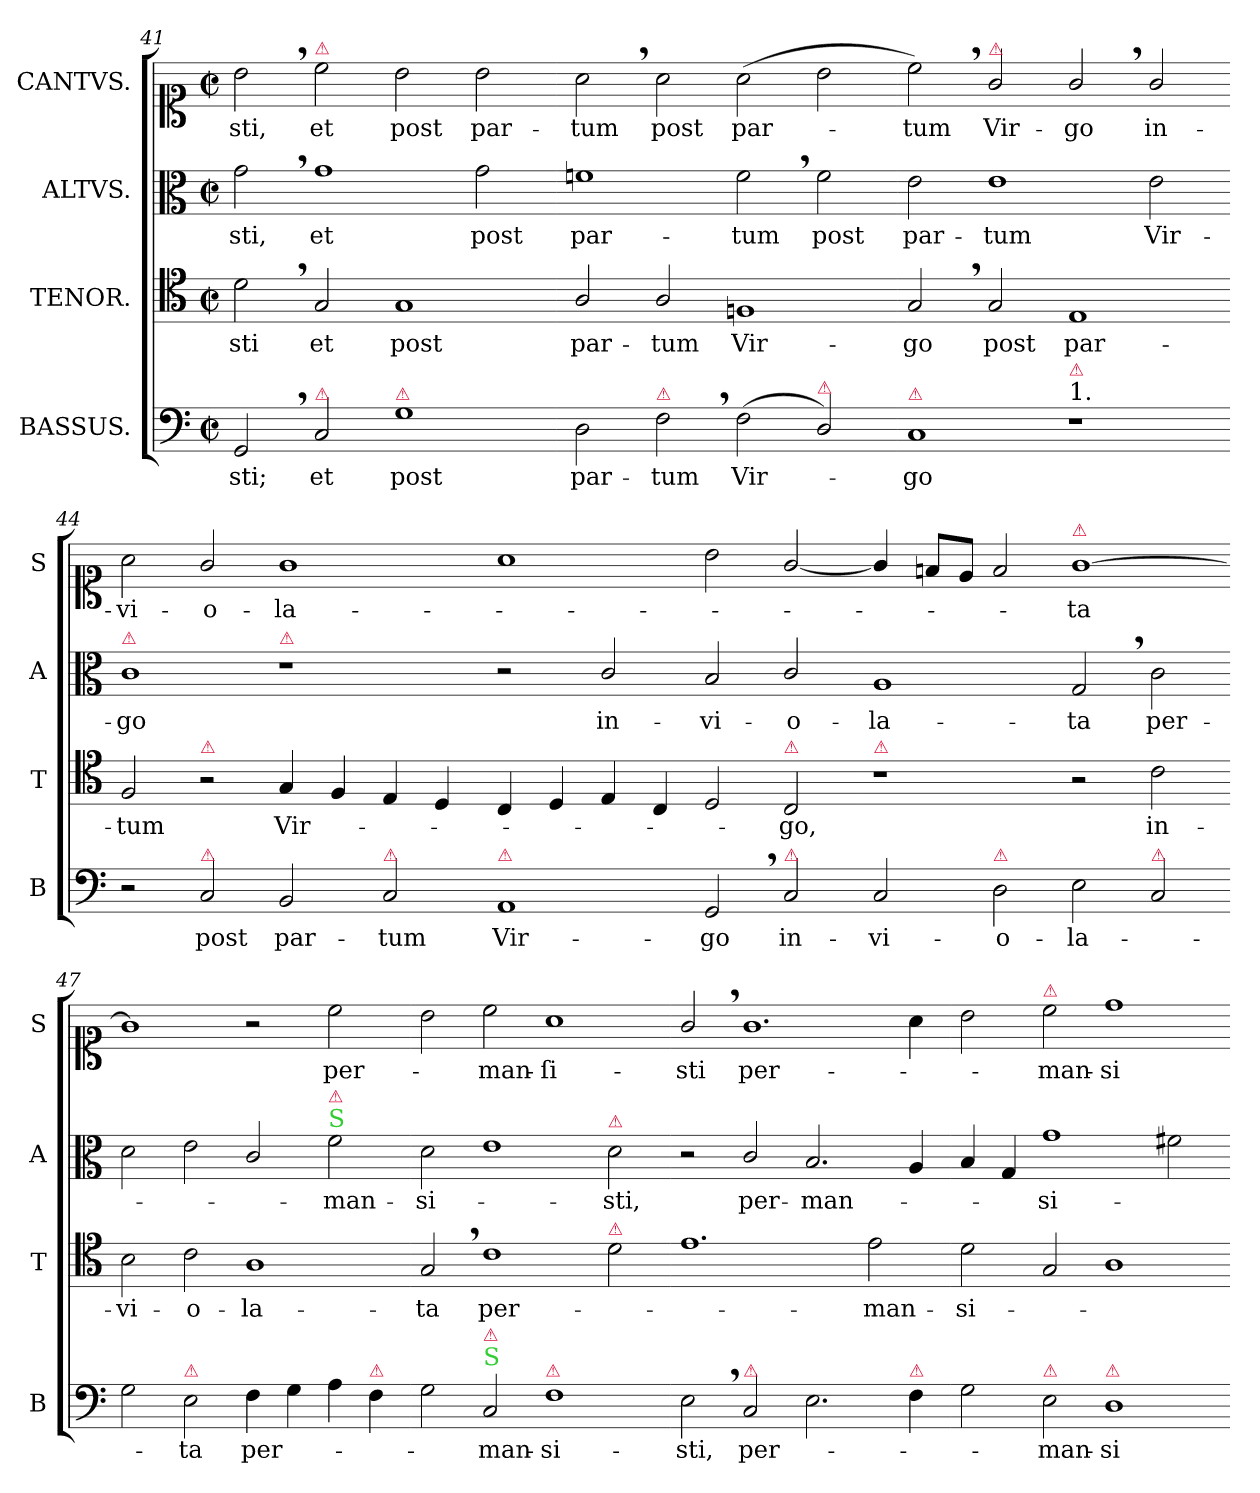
**kern	**text	**kern	**text	**kern	**text	**kern	**text
*part4	*part4	*part3	*part3	*part2	*part2	*part1	*part1
*staff4	*staff4	*staff3	*staff3	*staff2	*staff2	*staff1	*staff1
*I"BASSUS.	*	*I"TENOR.	*	*I"ALTVS.	*	*I"CANTVS.	*
*I'B	*	*I'T	*	*I'A	*	*I'S	*
*clefF4	*	*clefC4	*	*clefC3	*	*clefC1	*
*k[]	*	*k[]	*	*k[]	*	*k[]	*
*M2/1	*	*M2/1	*	*M2/1	*	*M2/1	*
*met(c|)	*	*met(c|)	*	*met(c|)	*	*met(c|)	*
=41	=41	=41	=41	=41	=41	=41	=41
!	!	!	!LO:LY:i	!	!	!	!
2GG,</	sti;	2d,<\	-sti	2g,<\	-sti,	2b,<\	sti,
!	!	!	!	!	!	!LO:TX:a:color=crimson:t=⚠	!
!LO:TX:a:color=crimson:t=⚠	!	!	!	!	!	!	!
2C/	et	2G/	et	1g\	et	2cc\	et
!LO:TX:a:color=crimson:t=⚠	!	!	!	!	!	!	!
1G\	post	1G/	post	.	.	2b\	post
.	.	.	.	2g\	post	2b\	par-
=42-	=42-	=42-	=42-	=42-	=42-	=42-	=42-
2D\	par-	2A/	par-	1fn\	par-	2a,<\	-tum
!LO:TX:a:color=crimson:t=⚠	!	!	!	!	!	!	!
2F,<\	-tum	2A/	-tum	.	.	2a\	post
(2F\	Vir-	1Fn/	Vir-	2f,<\	-tum	(2a\	par-
!LO:TX:a:color=crimson:t=⚠	!	!	!	!	!	!	!
2D/)	.	.	.	2f\	post	2b\	.
=43-	=43-	=43-	=43-	=43-	=43-	=43-	=43-
!LO:TX:a:color=crimson:t=⚠	!	!	!	!	!	!	!
1C/	-go	2G,</	-go	2e\	par-	2cc,<\)	tum
!	!	!	!	!	!	!LO:TX:a:color=crimson:t=⚠	!
.	.	2G/	post	1e\	-tum	2g/	Vir-
!LO:TX:a:t=1.	!	!	!	!	!	!	!
!LO:TX:a:color=crimson:t=⚠	!	!	!	!	!	!	!
1r	.	1E/	par-	.	.	2g,</	-go
.	.	.	.	2e\	Vir-	2g/	in-
=44-	=44-	=44-	=44-	=44-	=44-	=44-	=44-
!	!	!	!	!LO:TX:a:color=crimson:t=⚠	!	!	!
2r	.	2F/	-tum	1c\	-go	2a\	-vi-
!	!	!LO:TX:a:color=crimson:t=⚠	!	!	!	!	!
!LO:TX:a:color=crimson:t=⚠	!	!	!	!	!	!	!
2C/	post	2r	.	.	.	2g/	-o-
!	!	!	!	!LO:TX:a:color=crimson:t=⚠	!	!	!
2BB/	par-	4G/	Vir-	1r	.	1g\	-la-
.	.	4F/	.	.	.	.	.
!LO:TX:a:color=crimson:t=⚠	!	!	!	!	!	!	!
2C/	-tum	4E/	.	.	.	.	.
.	.	4D/	.	.	.	.	.
=45-	=45-	=45-	=45-	=45-	=45-	=45-	=45-
!LO:TX:a:color=crimson:t=⚠	!	!	!	!	!	!	!
1AA/	Vir-	4C/	.	2r	.	1a\	.
.	.	4D/	.	.	.	.	.
.	.	4E/	.	2c/	in-	.	.
.	.	4C/	.	.	.	.	.
2GG,</	-go	2D/	.	2B/	-vi-	2b\	.
!	!	!LO:TX:a:color=crimson:t=⚠	!	!	!	!	!
!LO:TX:a:color=crimson:t=⚠	!	!	!	!	!	!	!
2C/	in-	2C/	-go,	2c/	-o-	[2g/	.
=46-	=46-	=46-	=46-	=46-	=46-	=46-	=46-
!	!	!LO:TX:a:color=crimson:t=⚠	!	!	!	!	!
2C/	-vi-	1r	.	1A/	-la-	4g/]	.
.	.	.	.	.	.	8fn/L	.
.	.	.	.	.	.	8e/J	.
!LO:TX:a:color=crimson:t=⚠	!	!	!	!	!	!	!
2D\	-o-	.	.	.	.	2f/	.
!	!	!	!	!	!	!LO:TX:a:color=crimson:t=⚠	!
2E\	-la-	2r	.	2G,</	-ta	[1g\	-ta
!LO:TX:a:color=crimson:t=⚠	!	!	!	!	!	!	!
2C/	.	2c\	in-	2c\	per-	.	.
=47-	=47-	=47-	=47-	=47-	=47-	=47-	=47-
2G\	.	2B\	-vi-	2d\	.	1g\]	.
!LO:TX:a:color=crimson:t=⚠	!	!	!	!	!	!	!
2E\	-ta	2c\	-o-	2e\	.	.	.
4F\	per-	1A\	-la-	2c/	.	2r	.
4G\	.	.	.	.	.	.	.
!	!	!	!	!LO:TX:a:color=limegreen:t=S	!	!	!
!	!	!	!	!LO:TX:a:color=crimson:t=⚠	!	!	!
4A\	.	.	.	2f\	-man-	2cc\	per-
!LO:TX:a:color=crimson:t=⚠	!	!	!	!	!	!	!
4F\	.	.	.	.	.	.	.
=48-	=48-	=48-	=48-	=48-	=48-	=48-	=48-
2G\	.	2G,</	-ta	2d\	-si-	2b\	.
!LO:TX:a:color=limegreen:t=S	!	!	!	!	!	!	!
!LO:TX:a:color=crimson:t=⚠	!	!	!	!	!	!	!
2C/	man-	1c\	per-	1e\	.	2cc\	-man-
!LO:TX:a:color=crimson:t=⚠	!	!	!	!	!	!	!
1F\	-si-	.	.	.	.	1a\	-ſi-
!	!	!	!	!LO:TX:a:color=crimson:t=⚠	!	!	!
!	!	!LO:TX:a:color=crimson:t=⚠	!	!	!	!	!
.	.	2d\	.	2d\	-sti,	.	.
=49-	=49-	=49-	=49-	=49-	=49-	=49-	=49-
2E,<\	-sti,	1.e\	.	2r	.	2g,</	-sti
!LO:TX:a:color=crimson:t=⚠	!	!	!	!	!	!	!
!	!	!	!	!	!	!LO:N:vis=1.	!
2C/	per-	.	.	2c/	per-	1g\	per-
2.E\	.	.	.	2.B/	-man-	.	.
.	.	2e\	-man-	.	.	4ryy	.
!LO:TX:a:color=crimson:t=⚠	!	!	!	!	!	!	!
4F\	.	.	.	4A/	.	4a\	.
=50-	=50-	=50-	=50-	=50-	=50-	=50-	=50-
2G\	.	2d\	-si-	4B/	.	2b\	.
.	.	.	.	4G/	.	.	.
!	!	!	!	!	!	!LO:TX:a:color=crimson:t=⚠	!
!LO:TX:a:color=crimson:t=⚠	!	!	!	!	!	!	!
2E\	-man-	2G/	.	1g\	-si-	2cc\	-man-
!LO:TX:a:color=crimson:t=⚠	!	!	!	!	!	!	!
1D\	-si-	1A\	.	.	.	1dd\	-si-
.	.	.	.	2f#X\	.	.	.
=-	=-	=-	=-	=-	=-	=-	=-
*-	*-	*-	*-	*-	*-	*-	*-
